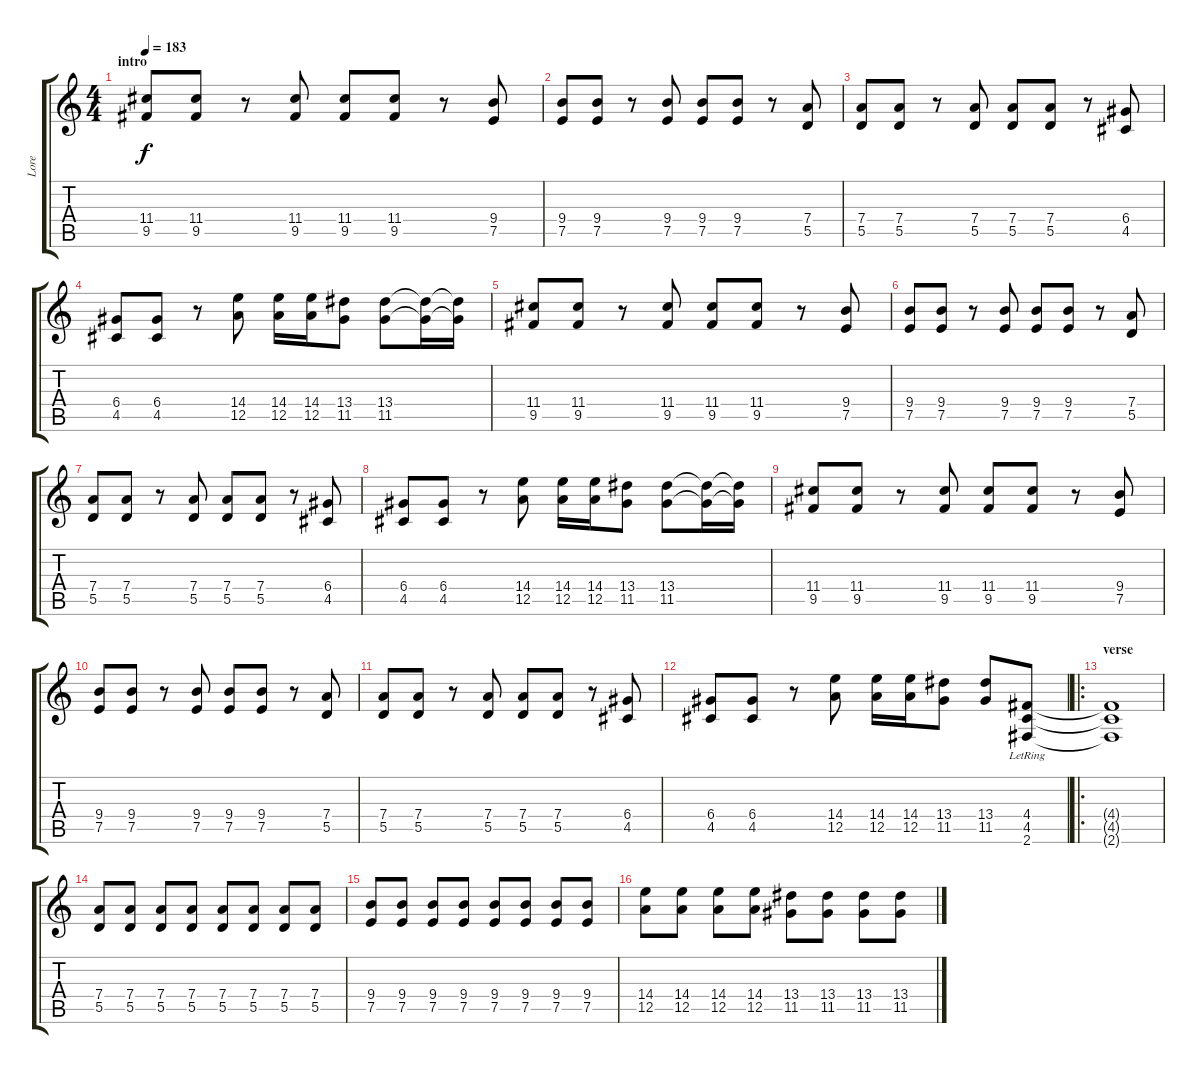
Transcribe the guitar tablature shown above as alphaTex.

\track ("Lore" "Lore") {instrument distortionguitar}
\staff {score tabs}
\tuning (E4 B3 G3 D3 A2 E2) {hide}
\ts (4 4)
\section ("" "intro")
\tempo 183
\clef g2
\ks c
(11.4 9.5).8{dy f instrument distortionguitar} (11.4 9.5).8 r.8 (11.4 9.5).8 (11.4 9.5).8 (11.4 9.5).8 r.8 (9.4 7.5).8 |
(9.4 7.5).8 (9.4 7.5).8 r.8 (9.4 7.5).8 (9.4 7.5).8 (9.4 7.5).8 r.8 (7.4 5.5).8 |
(7.4 5.5).8 (7.4 5.5).8 r.8 (7.4 5.5).8 (7.4 5.5).8 (7.4 5.5).8 r.8 (6.4 4.5).8 |
(6.4 4.5).8 (6.4 4.5).8 r.8 (14.4 12.5).8 (14.4 12.5).16 (14.4 12.5).16 (13.4 11.5).8 (13.4 11.5).8 (13.4{t} 11.5{t}).16 (13.4{t} 11.5{t}).16 |
(11.4 9.5).8 (11.4 9.5).8 r.8 (11.4 9.5).8 (11.4 9.5).8 (11.4 9.5).8 r.8 (9.4 7.5).8 |
(9.4 7.5).8 (9.4 7.5).8 r.8 (9.4 7.5).8 (9.4 7.5).8 (9.4 7.5).8 r.8 (7.4 5.5).8 |
(7.4 5.5).8 (7.4 5.5).8 r.8 (7.4 5.5).8 (7.4 5.5).8 (7.4 5.5).8 r.8 (6.4 4.5).8 |
(6.4 4.5).8 (6.4 4.5).8 r.8 (14.4 12.5).8 (14.4 12.5).16 (14.4 12.5).16 (13.4 11.5).8 (13.4 11.5).8 (13.4{t} 11.5{t}).16 (13.4{t} 11.5{t}).16 |
(11.4 9.5).8 (11.4 9.5).8 r.8 (11.4 9.5).8 (11.4 9.5).8 (11.4 9.5).8 r.8 (9.4 7.5).8 |
(9.4 7.5).8 (9.4 7.5).8 r.8 (9.4 7.5).8 (9.4 7.5).8 (9.4 7.5).8 r.8 (7.4 5.5).8 |
(7.4 5.5).8 (7.4 5.5).8 r.8 (7.4 5.5).8 (7.4 5.5).8 (7.4 5.5).8 r.8 (6.4 4.5).8 |
(6.4 4.5).8 (6.4 4.5).8 r.8 (14.4 12.5).8 (14.4 12.5).16 (14.4 12.5).16 (13.4 11.5).8 (13.4 11.5).8 (4.4{lr} 4.5{lr} 2.6{lr}).8 |
\ro
\section ("" "verse")
(4.4{t} 4.5{t} 2.6{t}).1 |
(7.4 5.5).8 (7.4 5.5).8 (7.4 5.5).8 (7.4 5.5).8 (7.4 5.5).8 (7.4 5.5).8 (7.4 5.5).8 (7.4 5.5).8 |
(9.4 7.5).8 (9.4 7.5).8 (9.4 7.5).8 (9.4 7.5).8 (9.4 7.5).8 (9.4 7.5).8 (9.4 7.5).8 (9.4 7.5).8 |
(14.4 12.5).8 (14.4 12.5).8 (14.4 12.5).8 (14.4 12.5).8 (13.4 11.5).8 (13.4 11.5).8 (13.4 11.5).8 (13.4 11.5).8
